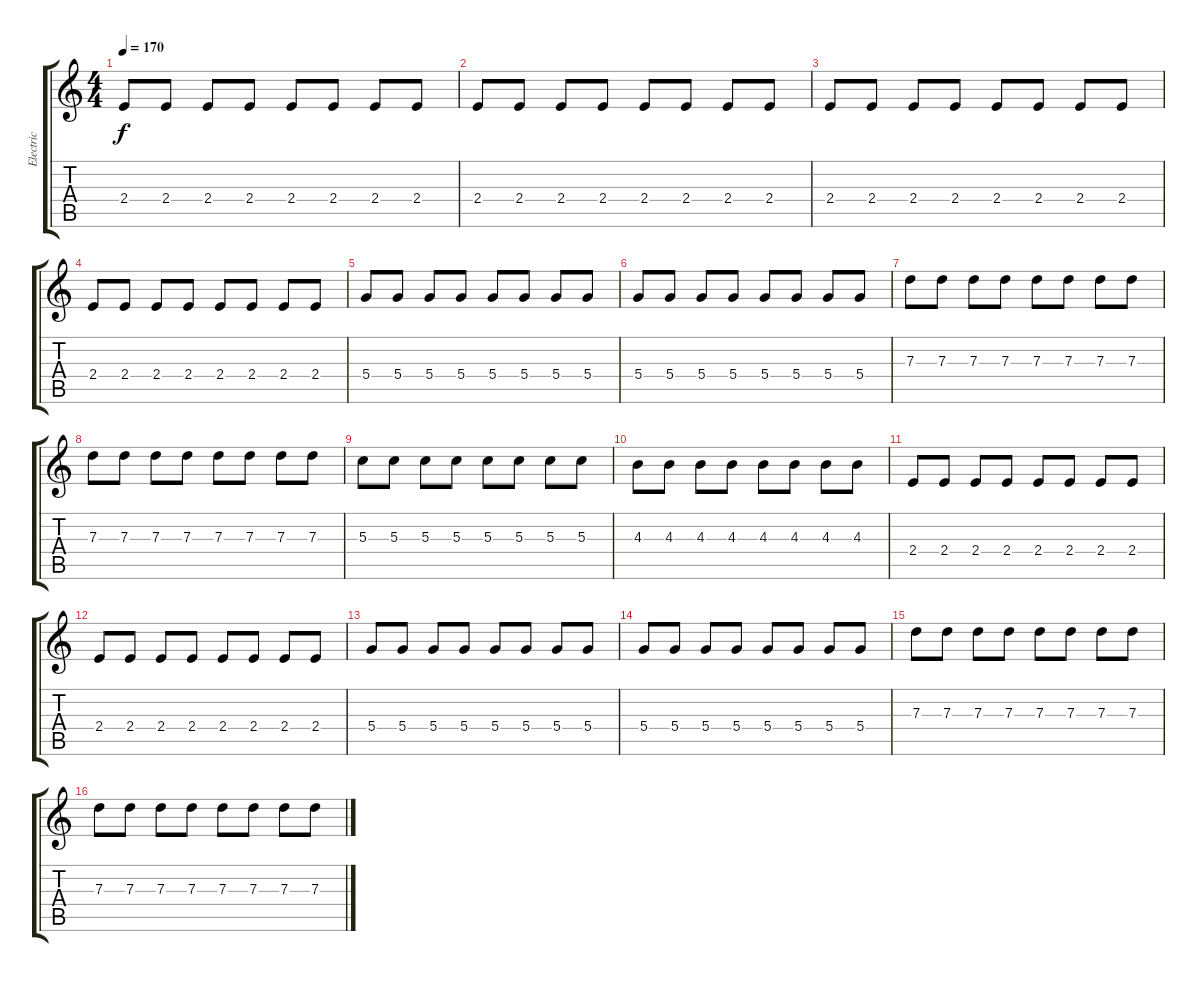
\track ("Electric" "Electric") {instrument electricguitarclean}
\staff {score tabs}
\tuning (E4 B3 G3 D3 A2 E2) {hide}
\ts (4 4)
\tempo 170
\clef g2
\ks c
2.4.8{dy f} 2.4.8 2.4.8 2.4.8 2.4.8 2.4.8 2.4.8 2.4.8 |
2.4.8 2.4.8 2.4.8 2.4.8 2.4.8 2.4.8 2.4.8 2.4.8 |
2.4.8 2.4.8 2.4.8 2.4.8 2.4.8 2.4.8 2.4.8 2.4.8 |
2.4.8 2.4.8 2.4.8 2.4.8 2.4.8 2.4.8 2.4.8 2.4.8 |
5.4.8 5.4.8 5.4.8 5.4.8 5.4.8 5.4.8 5.4.8 5.4.8 |
5.4.8 5.4.8 5.4.8 5.4.8 5.4.8 5.4.8 5.4.8 5.4.8 |
7.3.8 7.3.8 7.3.8 7.3.8 7.3.8 7.3.8 7.3.8 7.3.8 |
7.3.8 7.3.8 7.3.8 7.3.8 7.3.8 7.3.8 7.3.8 7.3.8 |
5.3.8 5.3.8 5.3.8 5.3.8 5.3.8 5.3.8 5.3.8 5.3.8 |
4.3.8 4.3.8 4.3.8 4.3.8 4.3.8 4.3.8 4.3.8 4.3.8 |
2.4.8 2.4.8 2.4.8 2.4.8 2.4.8 2.4.8 2.4.8 2.4.8 |
2.4.8 2.4.8 2.4.8 2.4.8 2.4.8 2.4.8 2.4.8 2.4.8 |
5.4.8 5.4.8 5.4.8 5.4.8 5.4.8 5.4.8 5.4.8 5.4.8 |
5.4.8 5.4.8 5.4.8 5.4.8 5.4.8 5.4.8 5.4.8 5.4.8 |
7.3.8 7.3.8 7.3.8 7.3.8 7.3.8 7.3.8 7.3.8 7.3.8 |
7.3.8 7.3.8 7.3.8 7.3.8 7.3.8 7.3.8 7.3.8 7.3.8
